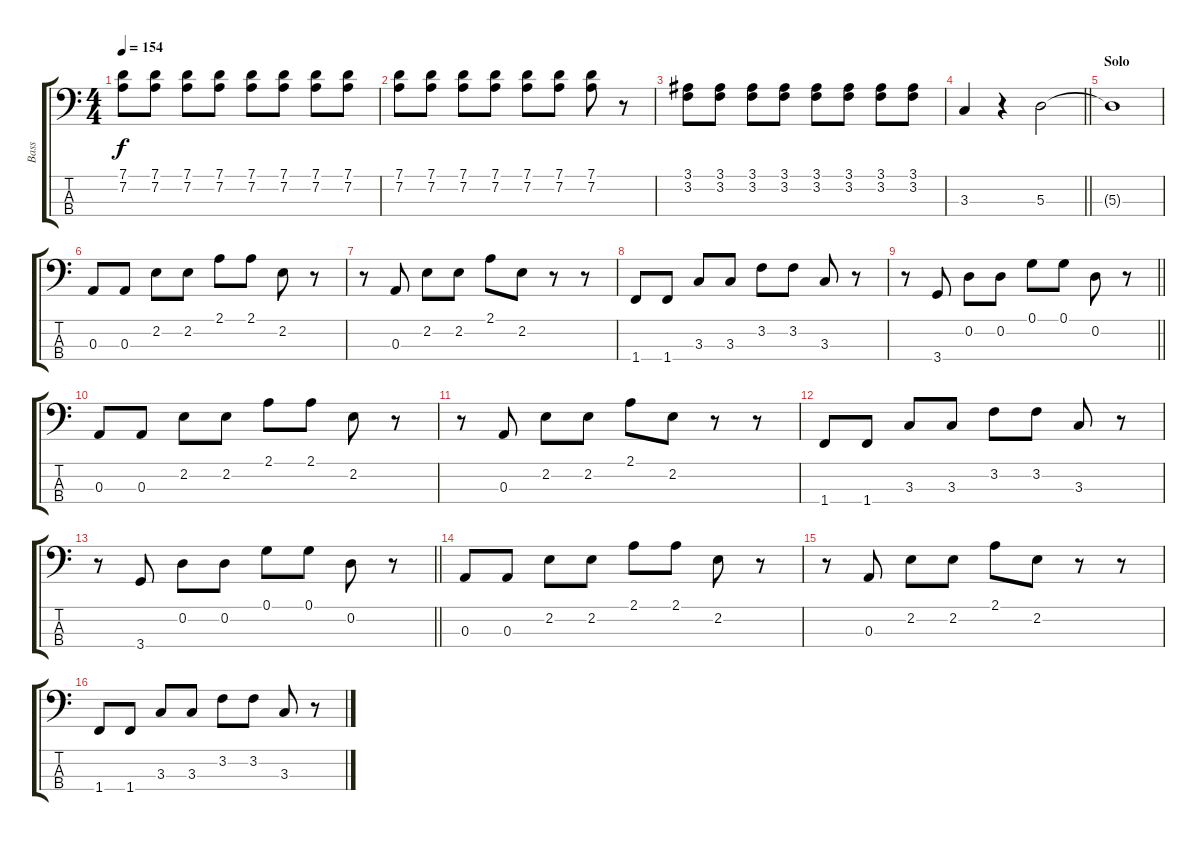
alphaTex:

\track ("Bass" "Bass") {instrument electricbasspick}
\staff {score tabs}
\tuning (G2 D2 A1 E1) {hide}
\ts (4 4)
\tempo 154
\clef f4
\ks c
(7.1 7.2).8{dy f} (7.1 7.2).8 (7.1 7.2).8 (7.1 7.2).8 (7.1 7.2).8 (7.1 7.2).8 (7.1 7.2).8 (7.1 7.2).8 |
(7.1 7.2).8 (7.1 7.2).8 (7.1 7.2).8 (7.1 7.2).8 (7.1 7.2).8 (7.1 7.2).8 (7.1 7.2).8 r.8 |
(3.1 3.2).8 (3.1 3.2).8 (3.1 3.2).8 (3.1 3.2).8 (3.1 3.2).8 (3.1 3.2).8 (3.1 3.2).8 (3.1 3.2).8 |
\barLineRight lightlight
3.3.4 r.4 5.3.2 |
\section ("" "Solo")
5.3{t}.1 |
0.3.8 0.3.8 2.2.8 2.2.8 2.1.8 2.1.8 2.2.8 r.8 |
r.8 0.3.8 2.2.8 2.2.8 2.1.8 2.2.8 r.8 r.8 |
1.4.8 1.4.8 3.3.8 3.3.8 3.2.8 3.2.8 3.3.8 r.8 |
\barLineRight lightlight
r.8 3.4.8 0.2.8 0.2.8 0.1.8 0.1.8 0.2.8 r.8 |
0.3.8 0.3.8 2.2.8 2.2.8 2.1.8 2.1.8 2.2.8 r.8 |
r.8 0.3.8 2.2.8 2.2.8 2.1.8 2.2.8 r.8 r.8 |
1.4.8 1.4.8 3.3.8 3.3.8 3.2.8 3.2.8 3.3.8 r.8 |
\barLineRight lightlight
r.8 3.4.8 0.2.8 0.2.8 0.1.8 0.1.8 0.2.8 r.8 |
0.3.8 0.3.8 2.2.8 2.2.8 2.1.8 2.1.8 2.2.8 r.8 |
r.8 0.3.8 2.2.8 2.2.8 2.1.8 2.2.8 r.8 r.8 |
1.4.8 1.4.8 3.3.8 3.3.8 3.2.8 3.2.8 3.3.8 r.8
